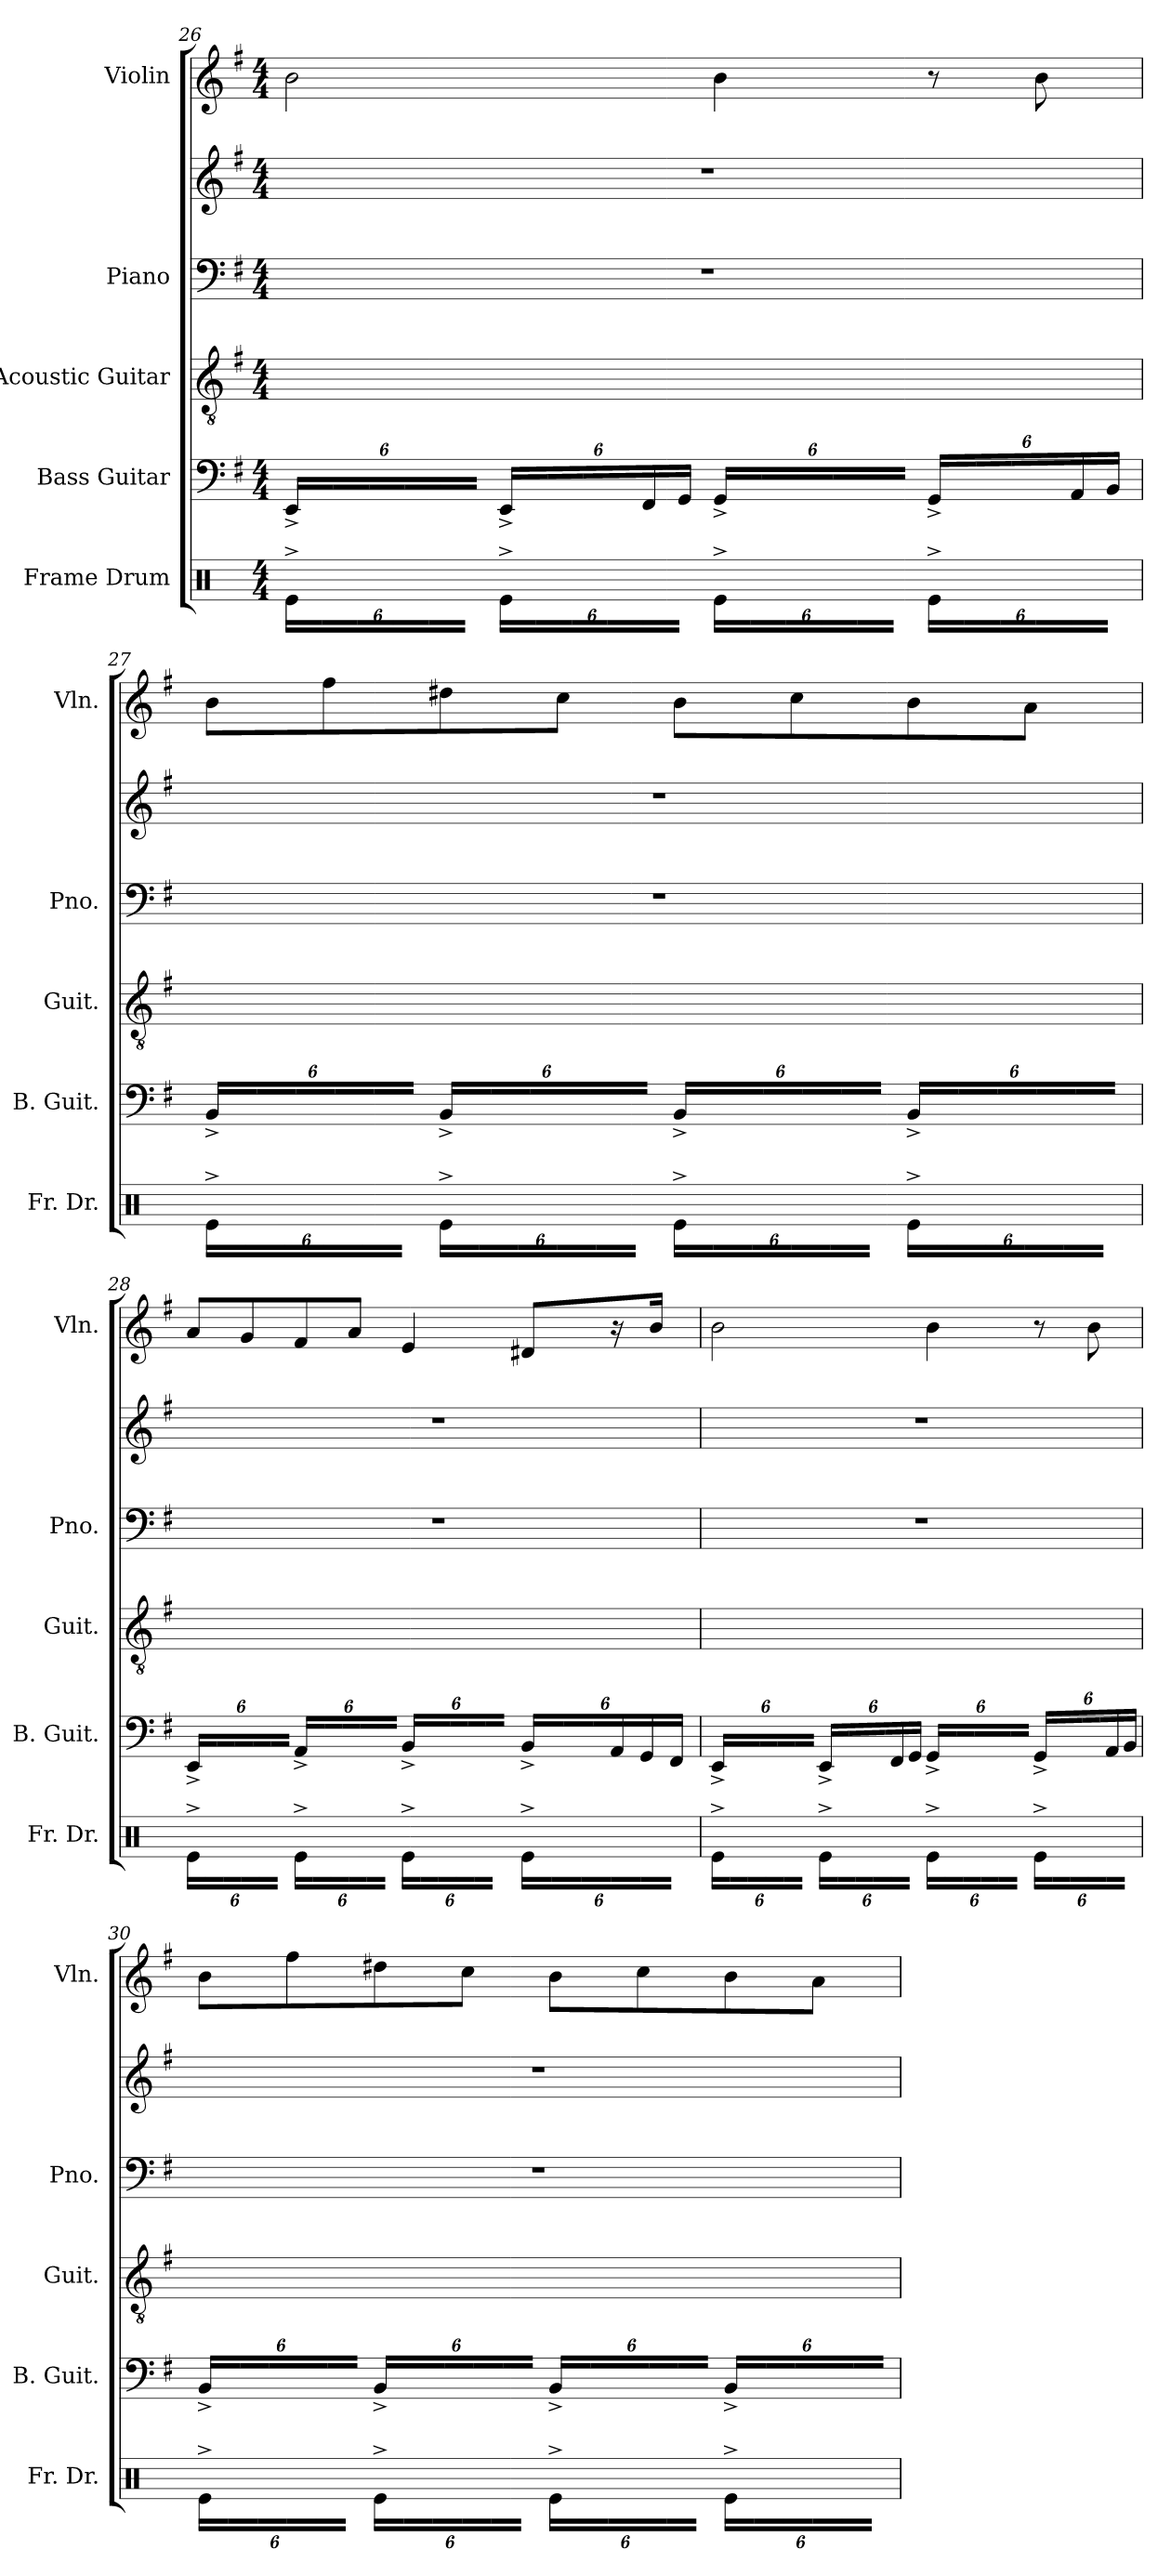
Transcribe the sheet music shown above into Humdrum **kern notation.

**kern	**kern	**kern	**kern	**kern	**kern
*part5	*part4	*part3	*part2	*part2	*part1
*staff6	*staff5	*staff4	*staff3	*staff2	*staff1
*I"Frame Drum	*I"Bass Guitar	*I"Acoustic Guitar	*I"Piano	*	*I"Violin
*I'Fr. Dr.	*I'B. Guit.	*I'Guit.	*I'Pno.	*	*I'Vln.
!!LO:LB:g=z
*clefX	*clefF4	*clefGv2	*clefF4	*clefG2	*clefG2
*	*ITrd7c12	*	*	*	*
*k[]	*k[f#]	*k[f#]	*k[f#]	*k[f#]	*k[f#]
*M4/4	*M4/4	*M4/4	*M4/4	*M4/4	*M4/4
*Xbrackettup	*Xbrackettup	*Xbrackettup	*	*	*
=26	=26	=26	=26	=26	=26
24Re^\LL	24EEE^/LL	24EE/yy^ 24BB/yy^ 24E/yy^ 24G/yy^ 24B/yy^ 24e/yy^LL	1r	1r	2b\
24Re\yy	24EEE/yy	24EE/yy 24BB/yy 24E/yy 24G/yy 24B/yy 24e/yy	.	.	.
24Re\yy	24EEE/yy	24EE/yy 24BB/yy 24E/yy 24G/yy 24B/yy 24e/yy	.	.	.
24Re\yy	24EEE/yy	24EE/yy 24BB/yy 24E/yy 24G/yy 24B/yy 24e/yy	.	.	.
24Re\yy	24EEE/yy	24EE/yy 24BB/yy 24E/yy 24G/yy 24B/yy 24e/yy	.	.	.
24Re\JJyy	24EEE/JJyy	24EE/yy 24BB/yy 24E/yy 24G/yy 24B/yy 24e/yyJJ	.	.	.
24Re^\LL	24EEE^/LL	24EE/yy^ 24BB/yy^ 24E/yy^ 24G/yy^ 24B/yy^ 24e/yy^LL	.	.	.
24Re\yy	24EEE/yy	24EE/yy 24BB/yy 24E/yy 24G/yy 24B/yy 24e/yy	.	.	.
24Re\yy	24EEE/yy	24EE/yy 24BB/yy 24E/yy 24G/yy 24B/yy 24e/yy	.	.	.
24Re\yy	24EEE/yy	24EE/yy 24BB/yy 24E/yy 24G/yy 24B/yy 24e/yy	.	.	.
24Re\yy	24FFF#/	24EE/yy 24BB/yy 24E/yy 24G/yy 24B/yy 24e/yy	.	.	.
24Re\JJyy	24GGG/JJ	24EE/yy 24BB/yy 24E/yy 24G/yy 24B/yy 24e/yyJJ	.	.	.
24Re^\LL	24GGG^/LL	24EE/yy^ 24BB/yy^ 24E/yy^ 24G/yy^ 24B/yy^ 24e/yy^LL	.	.	4b\
24Re\yy	24GGG/yy	24EE/yy 24BB/yy 24E/yy 24G/yy 24B/yy 24e/yy	.	.	.
24Re\yy	24GGG/yy	24EE/yy 24BB/yy 24E/yy 24G/yy 24B/yy 24e/yy	.	.	.
24Re\yy	24GGG/yy	24EE/yy 24BB/yy 24E/yy 24G/yy 24B/yy 24e/yy	.	.	.
24Re\yy	24GGG/yy	24EE/yy 24BB/yy 24E/yy 24G/yy 24B/yy 24e/yy	.	.	.
24Re\JJyy	24GGG/JJyy	24EE/yy 24BB/yy 24E/yy 24G/yy 24B/yy 24e/yyJJ	.	.	.
24Re^\LL	24GGG^/LL	24EE/yy^ 24BB/yy^ 24E/yy^ 24G/yy^ 24B/yy^ 24e/yy^LL	.	.	8r
24Re\yy	24GGG/yy	24EE/yy 24BB/yy 24E/yy 24G/yy 24B/yy 24e/yy	.	.	.
24Re\yy	24GGG/yy	24EE/yy 24BB/yy 24E/yy 24G/yy 24B/yy 24e/yy	.	.	.
24Re\yy	24GGG/yy	24EE/yy 24BB/yy 24E/yy 24G/yy 24B/yy 24e/yy	.	.	8b\
24Re\yy	24AAA/	24EE/yy 24BB/yy 24E/yy 24G/yy 24B/yy 24e/yy	.	.	.
24Re\JJyy	24BBB/JJ	24EE/yy 24BB/yy 24E/yy 24G/yy 24B/yy 24e/yyJJ	.	.	.
!!LO:PB:g=z
=27	=27	=27	=27	=27	=27
24Re^\LL	24BBB^/LL	24BB/yy^ 24D#X/yy^ 24A/yy^ 24B/yy^ 24f#/yy^LL	1r	1r	8b\L
24Re\yy	24BBB/yy	24BB/yy 24D#/yy 24A/yy 24B/yy 24f#/yy	.	.	.
24Re\yy	24BBB/yy	24BB/yy 24D#/yy 24A/yy 24B/yy 24f#/yy	.	.	.
24Re\yy	24BBB/yy	24BB/yy 24D#/yy 24A/yy 24B/yy 24f#/yy	.	.	8ff#\
24Re\yy	24BBB/yy	24BB/yy 24D#/yy 24A/yy 24B/yy 24f#/yy	.	.	.
24Re\JJyy	24BBB/JJyy	24BB/yy 24D#/yy 24A/yy 24B/yy 24f#/yyJJ	.	.	.
24Re^\LL	24BBB^/LL	24BB/yy^ 24D#/yy^ 24A/yy^ 24B/yy^ 24f#/yy^LL	.	.	8dd#X\
24Re\yy	24BBB/yy	24BB/yy 24D#/yy 24A/yy 24B/yy 24f#/yy	.	.	.
24Re\yy	24BBB/yy	24BB/yy 24D#/yy 24A/yy 24B/yy 24f#/yy	.	.	.
24Re\yy	24BBB/yy	24BB/yy 24D#/yy 24A/yy 24B/yy 24f#/yy	.	.	8cc\J
24Re\yy	24BBB/yy	24BB/yy 24D#/yy 24A/yy 24B/yy 24f#/yy	.	.	.
24Re\JJyy	24BBB/JJyy	24BB/yy 24D#/yy 24A/yy 24B/yy 24f#/yyJJ	.	.	.
24Re^\LL	24BBB^/LL	24BB/yy^ 24D#/yy^ 24A/yy^ 24B/yy^ 24f#/yy^LL	.	.	8b\L
24Re\yy	24BBB/yy	24BB/yy 24D#/yy 24A/yy 24B/yy 24f#/yy	.	.	.
24Re\yy	24BBB/yy	24BB/yy 24D#/yy 24A/yy 24B/yy 24f#/yy	.	.	.
24Re\yy	24BBB/yy	24BB/yy 24D#/yy 24A/yy 24B/yy 24f#/yy	.	.	8cc\
24Re\yy	24BBB/yy	24BB/yy 24D#/yy 24A/yy 24B/yy 24f#/yy	.	.	.
24Re\JJyy	24BBB/JJyy	24BB/yy 24D#/yy 24A/yy 24B/yy 24f#/yyJJ	.	.	.
24Re^\LL	24BBB^/LL	24BB/yy^ 24D#/yy^ 24A/yy^ 24B/yy^ 24f#/yy^LL	.	.	8b\
24Re\yy	24BBB/yy	24BB/yy 24D#/yy 24A/yy 24B/yy 24f#/yy	.	.	.
24Re\yy	24BBB/yy	24BB/yy 24D#/yy 24A/yy 24B/yy 24f#/yy	.	.	.
24Re\yy	24BBB/yy	24BB/yy 24D#/yy 24A/yy 24B/yy 24f#/yy	.	.	8a\J
24Re\yy	24BBB/yy	24BB/yy 24D#/yy 24A/yy 24B/yy 24f#/yy	.	.	.
24Re\JJyy	24BBB/JJyy	24BB/yy 24D#/yy 24A/yy 24B/yy 24f#/yyJJ	.	.	.
!!LO:LB:g=z
=28	=28	=28	=28	=28	=28
24Re^\LL	24EEE^/LL	24EE/yy^ 24BB/yy^ 24E/yy^ 24G/yy^ 24B/yy^ 24e/yy^LL	1r	1r	8a/L
24Re\yy	24EEE/yy	24EE/yy 24BB/yy 24E/yy 24G/yy 24B/yy 24e/yy	.	.	.
24Re\yy	24EEE/yy	24EE/yy 24BB/yy 24E/yy 24G/yy 24B/yy 24e/yy	.	.	.
24Re\yy	24EEE/yy	24EE/yy 24BB/yy 24E/yy 24G/yy 24B/yy 24e/yy	.	.	8g/
24Re\yy	24EEE/yy	24EE/yy 24BB/yy 24E/yy 24G/yy 24B/yy 24e/yy	.	.	.
24Re\JJyy	24EEE/JJyy	24EE/yy 24BB/yy 24E/yy 24G/yy 24B/yy 24e/yyJJ	.	.	.
24Re^\LL	24AAA^/LL	24AA/yy^ 24E/yy^ 24A/yy^ 24c/yy^ 24f#/yy^LL	.	.	8f#/
24Re\yy	24AAA/yy	24AA/yy 24E/yy 24A/yy 24c/yy 24f#/yy	.	.	.
24Re\yy	24AAA/yy	24AA/yy 24E/yy 24A/yy 24c/yy 24f#/yy	.	.	.
24Re\yy	24AAA/yy	24AA/yy 24E/yy 24A/yy 24c/yy 24f#/yy	.	.	8a/J
24Re\yy	24AAA/yy	24AA/yy 24E/yy 24A/yy 24c/yy 24f#/yy	.	.	.
24Re\JJyy	24AAA/JJyy	24AA/yy 24E/yy 24A/yy 24c/yy 24f#/yyJJ	.	.	.
24Re^\LL	24BBB^/LL	24EE/yy^ 24BB/yy^ 24E/yy^ 24G/yy^ 24B/yy^ 24e/yy^LL	.	.	4e/
24Re\yy	24BBB/yy	24EE/yy 24BB/yy 24E/yy 24G/yy 24B/yy 24e/yy	.	.	.
24Re\yy	24BBB/yy	24EE/yy 24BB/yy 24E/yy 24G/yy 24B/yy 24e/yy	.	.	.
24Re\yy	24BBB/yy	24EE/yy 24BB/yy 24E/yy 24G/yy 24B/yy 24e/yy	.	.	.
24Re\yy	24BBB/yy	24EE/yy 24BB/yy 24E/yy 24G/yy 24B/yy 24e/yy	.	.	.
24Re\JJyy	24BBB/JJyy	24EE/yy 24BB/yy 24E/yy 24G/yy 24B/yy 24e/yyJJ	.	.	.
24Re^\LL	24BBB^/LL	24BB/yy^ 24D#X/yy^ 24A/yy^ 24B/yy^ 24f#/yy^LL	.	.	8d#X/L
24Re\yy	24BBB/yy	24BB/yy 24D#/yy 24A/yy 24B/yy 24f#/yy	.	.	.
24Re\yy	24BBB/yy	24BB/yy 24D#/yy 24A/yy 24B/yy 24f#/yy	.	.	.
24Re\yy	24AAA/	24BB/yy 24D#/yy 24A/yy 24B/yy 24f#/yy	.	.	16r
24Re\yy	24GGG/	24BB/yy 24D#/yy 24A/yy 24B/yy 24f#/yy	.	.	.
.	.	.	.	.	16b/Jk
24Re\JJyy	24FFF#/JJ	24BB/yy 24D#/yy 24A/yy 24B/yy 24f#/yyJJ	.	.	.
!!LO:LB:g=z
=29	=29	=29	=29	=29	=29
24Re^\LL	24EEE^/LL	24EE/yy^ 24BB/yy^ 24E/yy^ 24G/yy^ 24B/yy^ 24e/yy^LL	1r	1r	2b\
24Re\yy	24EEE/yy	24EE/yy 24BB/yy 24E/yy 24G/yy 24B/yy 24e/yy	.	.	.
24Re\yy	24EEE/yy	24EE/yy 24BB/yy 24E/yy 24G/yy 24B/yy 24e/yy	.	.	.
24Re\yy	24EEE/yy	24EE/yy 24BB/yy 24E/yy 24G/yy 24B/yy 24e/yy	.	.	.
24Re\yy	24EEE/yy	24EE/yy 24BB/yy 24E/yy 24G/yy 24B/yy 24e/yy	.	.	.
24Re\JJyy	24EEE/JJyy	24EE/yy 24BB/yy 24E/yy 24G/yy 24B/yy 24e/yyJJ	.	.	.
24Re^\LL	24EEE^/LL	24EE/yy^ 24BB/yy^ 24E/yy^ 24G/yy^ 24B/yy^ 24e/yy^LL	.	.	.
24Re\yy	24EEE/yy	24EE/yy 24BB/yy 24E/yy 24G/yy 24B/yy 24e/yy	.	.	.
24Re\yy	24EEE/yy	24EE/yy 24BB/yy 24E/yy 24G/yy 24B/yy 24e/yy	.	.	.
24Re\yy	24EEE/yy	24EE/yy 24BB/yy 24E/yy 24G/yy 24B/yy 24e/yy	.	.	.
24Re\yy	24FFF#/	24EE/yy 24BB/yy 24E/yy 24G/yy 24B/yy 24e/yy	.	.	.
24Re\JJyy	24GGG/JJ	24EE/yy 24BB/yy 24E/yy 24G/yy 24B/yy 24e/yyJJ	.	.	.
24Re^\LL	24GGG^/LL	24EE/yy^ 24BB/yy^ 24E/yy^ 24G/yy^ 24B/yy^ 24e/yy^LL	.	.	4b\
24Re\yy	24GGG/yy	24EE/yy 24BB/yy 24E/yy 24G/yy 24B/yy 24e/yy	.	.	.
24Re\yy	24GGG/yy	24EE/yy 24BB/yy 24E/yy 24G/yy 24B/yy 24e/yy	.	.	.
24Re\yy	24GGG/yy	24EE/yy 24BB/yy 24E/yy 24G/yy 24B/yy 24e/yy	.	.	.
24Re\yy	24GGG/yy	24EE/yy 24BB/yy 24E/yy 24G/yy 24B/yy 24e/yy	.	.	.
24Re\JJyy	24GGG/JJyy	24EE/yy 24BB/yy 24E/yy 24G/yy 24B/yy 24e/yyJJ	.	.	.
24Re^\LL	24GGG^/LL	24EE/yy^ 24BB/yy^ 24E/yy^ 24G/yy^ 24B/yy^ 24e/yy^LL	.	.	8r
24Re\yy	24GGG/yy	24EE/yy 24BB/yy 24E/yy 24G/yy 24B/yy 24e/yy	.	.	.
24Re\yy	24GGG/yy	24EE/yy 24BB/yy 24E/yy 24G/yy 24B/yy 24e/yy	.	.	.
24Re\yy	24GGG/yy	24EE/yy 24BB/yy 24E/yy 24G/yy 24B/yy 24e/yy	.	.	8b\
24Re\yy	24AAA/	24EE/yy 24BB/yy 24E/yy 24G/yy 24B/yy 24e/yy	.	.	.
24Re\JJyy	24BBB/JJ	24EE/yy 24BB/yy 24E/yy 24G/yy 24B/yy 24e/yyJJ	.	.	.
!!LO:PB:g=z
=30	=30	=30	=30	=30	=30
24Re^\LL	24BBB^/LL	24BB/yy^ 24D#X/yy^ 24A/yy^ 24B/yy^ 24f#/yy^LL	1r	1r	8b\L
24Re\yy	24BBB/yy	24BB/yy 24D#/yy 24A/yy 24B/yy 24f#/yy	.	.	.
24Re\yy	24BBB/yy	24BB/yy 24D#/yy 24A/yy 24B/yy 24f#/yy	.	.	.
24Re\yy	24BBB/yy	24BB/yy 24D#/yy 24A/yy 24B/yy 24f#/yy	.	.	8ff#\
24Re\yy	24BBB/yy	24BB/yy 24D#/yy 24A/yy 24B/yy 24f#/yy	.	.	.
24Re\JJyy	24BBB/JJyy	24BB/yy 24D#/yy 24A/yy 24B/yy 24f#/yyJJ	.	.	.
24Re^\LL	24BBB^/LL	24BB/yy^ 24D#/yy^ 24A/yy^ 24B/yy^ 24f#/yy^LL	.	.	8dd#X\
24Re\yy	24BBB/yy	24BB/yy 24D#/yy 24A/yy 24B/yy 24f#/yy	.	.	.
24Re\yy	24BBB/yy	24BB/yy 24D#/yy 24A/yy 24B/yy 24f#/yy	.	.	.
24Re\yy	24BBB/yy	24BB/yy 24D#/yy 24A/yy 24B/yy 24f#/yy	.	.	8cc\J
24Re\yy	24BBB/yy	24BB/yy 24D#/yy 24A/yy 24B/yy 24f#/yy	.	.	.
24Re\JJyy	24BBB/JJyy	24BB/yy 24D#/yy 24A/yy 24B/yy 24f#/yyJJ	.	.	.
24Re^\LL	24BBB^/LL	24BB/yy^ 24D#/yy^ 24A/yy^ 24B/yy^ 24f#/yy^LL	.	.	8b\L
24Re\yy	24BBB/yy	24BB/yy 24D#/yy 24A/yy 24B/yy 24f#/yy	.	.	.
24Re\yy	24BBB/yy	24BB/yy 24D#/yy 24A/yy 24B/yy 24f#/yy	.	.	.
24Re\yy	24BBB/yy	24BB/yy 24D#/yy 24A/yy 24B/yy 24f#/yy	.	.	8cc\
24Re\yy	24BBB/yy	24BB/yy 24D#/yy 24A/yy 24B/yy 24f#/yy	.	.	.
24Re\JJyy	24BBB/JJyy	24BB/yy 24D#/yy 24A/yy 24B/yy 24f#/yyJJ	.	.	.
24Re^\LL	24BBB^/LL	24BB/yy^ 24D#/yy^ 24A/yy^ 24B/yy^ 24f#/yy^LL	.	.	8b\
24Re\yy	24BBB/yy	24BB/yy 24D#/yy 24A/yy 24B/yy 24f#/yy	.	.	.
24Re\yy	24BBB/yy	24BB/yy 24D#/yy 24A/yy 24B/yy 24f#/yy	.	.	.
24Re\yy	24BBB/yy	24BB/yy 24D#/yy 24A/yy 24B/yy 24f#/yy	.	.	8a\J
24Re\yy	24BBB/yy	24BB/yy 24D#/yy 24A/yy 24B/yy 24f#/yy	.	.	.
24Re\JJyy	24BBB/JJyy	24BB/yy 24D#/yy 24A/yy 24B/yy 24f#/yyJJ	.	.	.
=	=	=	=	=	=
*-	*-	*-	*-	*-	*-
